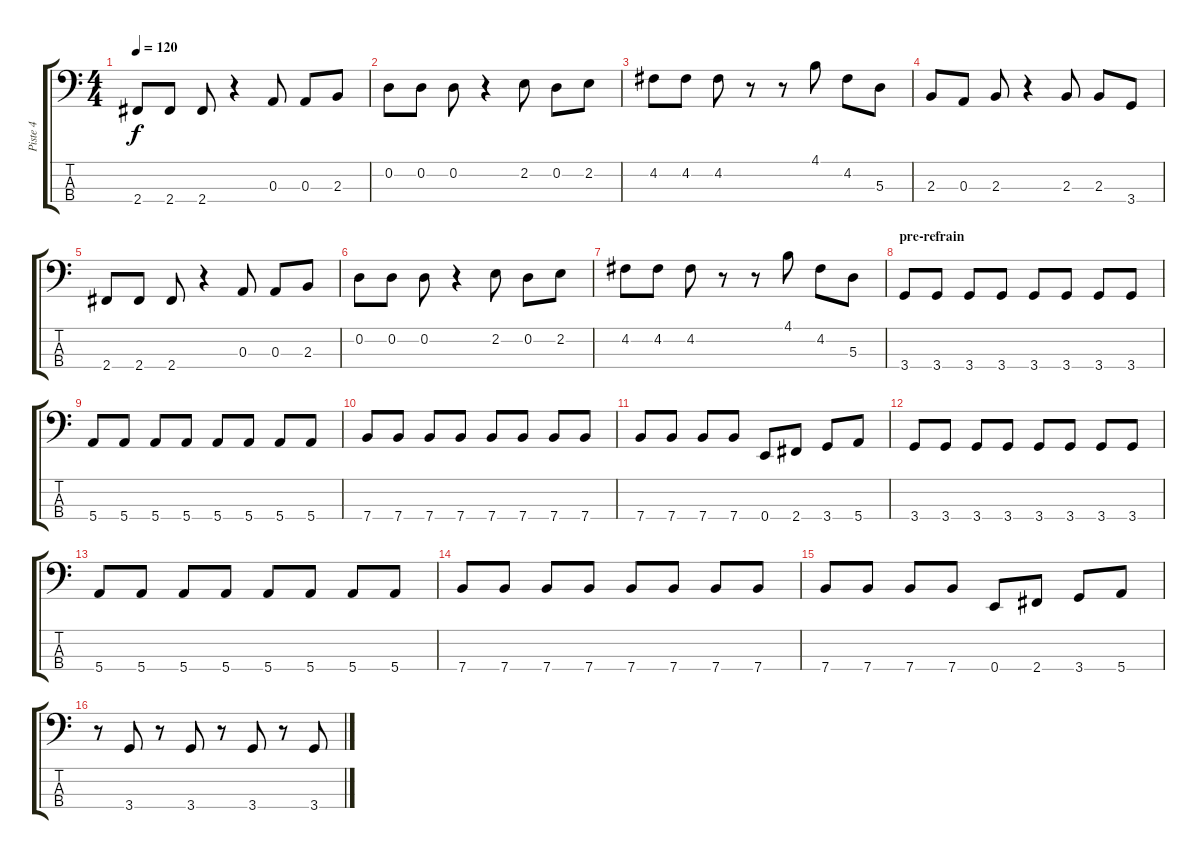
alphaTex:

\track ("Piste 4" "Piste 4") {instrument acousticbass}
\staff {score tabs}
\tuning (G2 D2 A1 E1) {hide}
\ts (4 4)
\tempo 120
\clef f4
\ks c
2.4.8{dy f} 2.4.8 2.4.8 r.4 0.3.8 0.3.8 2.3.8 |
0.2.8 0.2.8 0.2.8 r.4 2.2.8 0.2.8 2.2.8 |
4.2.8 4.2.8 4.2.8 r.8 r.8 4.1.8 4.2.8 5.3.8 |
2.3.8 0.3.8 2.3.8 r.4 2.3.8 2.3.8 3.4.8 |
2.4.8 2.4.8 2.4.8 r.4 0.3.8 0.3.8 2.3.8 |
0.2.8 0.2.8 0.2.8 r.4 2.2.8 0.2.8 2.2.8 |
4.2.8 4.2.8 4.2.8 r.8 r.8 4.1.8 4.2.8 5.3.8 |
\section ("" "pre-refrain")
3.4.8 3.4.8 3.4.8 3.4.8 3.4.8 3.4.8 3.4.8 3.4.8 |
5.4.8 5.4.8 5.4.8 5.4.8 5.4.8 5.4.8 5.4.8 5.4.8 |
7.4.8 7.4.8 7.4.8 7.4.8 7.4.8 7.4.8 7.4.8 7.4.8 |
7.4.8 7.4.8 7.4.8 7.4.8 0.4.8 2.4.8 3.4.8 5.4.8 |
3.4.8 3.4.8 3.4.8 3.4.8 3.4.8 3.4.8 3.4.8 3.4.8 |
5.4.8 5.4.8 5.4.8 5.4.8 5.4.8 5.4.8 5.4.8 5.4.8 |
7.4.8 7.4.8 7.4.8 7.4.8 7.4.8 7.4.8 7.4.8 7.4.8 |
7.4.8 7.4.8 7.4.8 7.4.8 0.4.8 2.4.8 3.4.8 5.4.8 |
r.8 3.4.8 r.8 3.4.8 r.8 3.4.8 r.8 3.4.8
